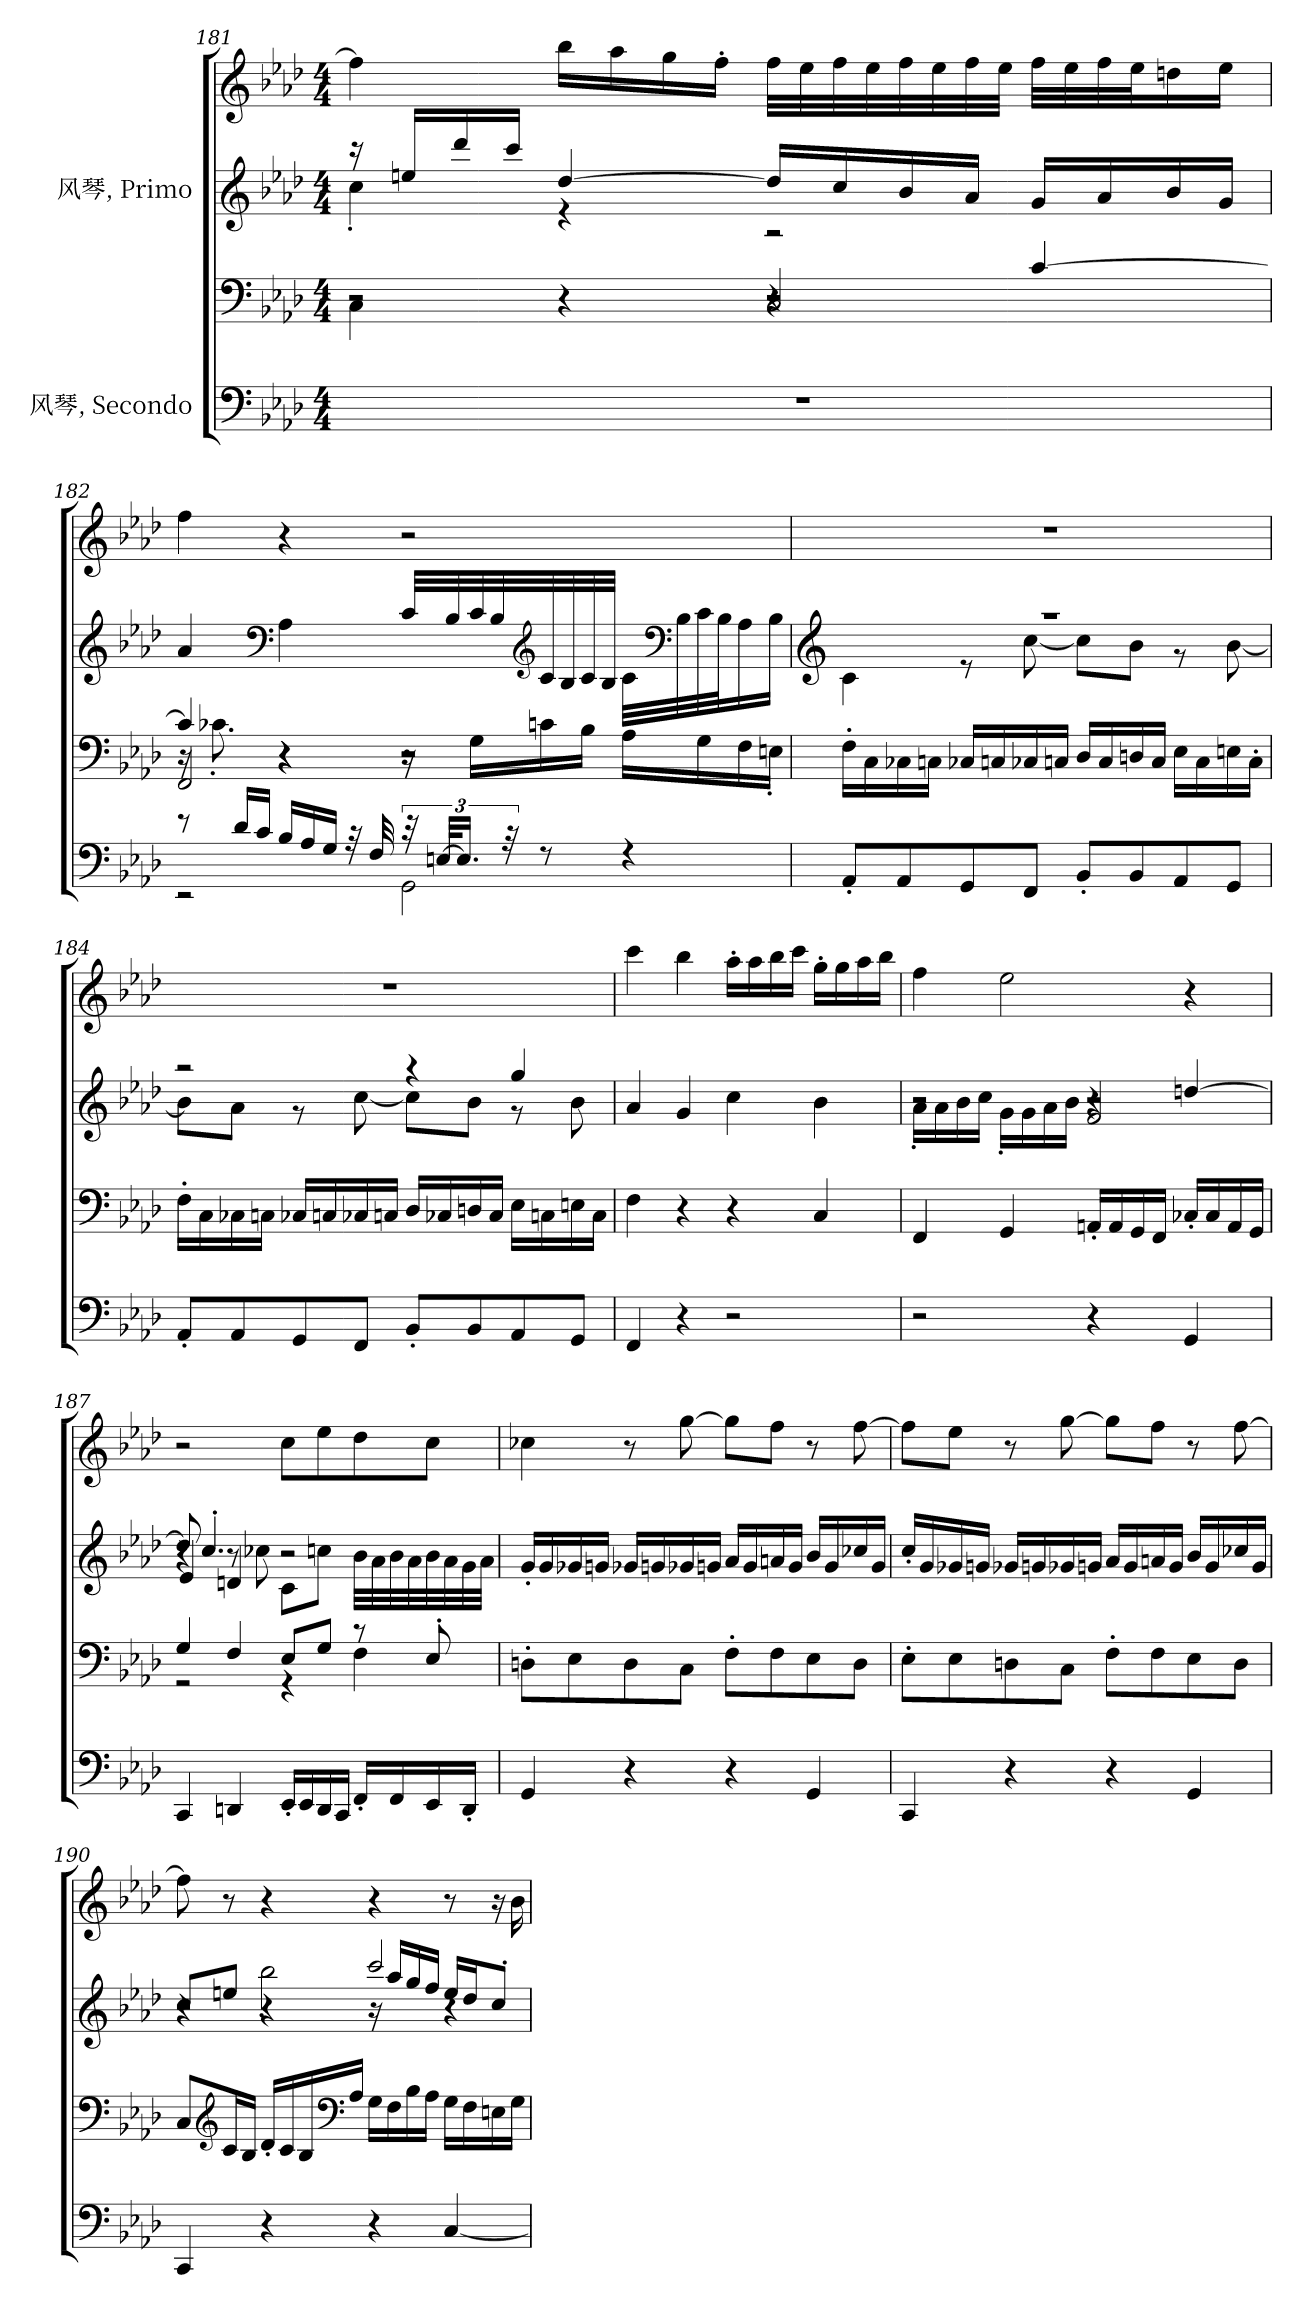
**kern	**kern	**kern	**kern
*part2	*part2	*part1	*part1
*staff4	*staff3	*staff2	*staff1
*I"风琴, Secondo	*	*I"风琴, Primo	*
!!LO:PB:g=z
*clefF4	*clefF4	*clefG2	*clefG2
*k[b-e-a-d-]	*k[b-e-a-d-]	*k[b-e-a-d-]	*k[b-e-a-d-]
*M4/4	*M4/4	*M4/4	*M4/4
=181	=181	=181	=181
*	*^	*^	*
*	*	*^	*	*	*
1r	2r	4C\	2r	16r	4cc'\	4ff\]
.	.	.	.	16een/LL	.	.
.	.	.	.	16ddd-/	.	.
.	.	.	.	16ccc/JJ	.	.
.	.	4r	.	[4dd-/	4r	16bb-\LL
.	.	.	.	.	.	16aa-\
.	.	.	.	.	.	16gg\
.	.	.	.	.	.	16ff'\JJ
.	4r	2r	2C/	16dd-/LL]	2r	32ff\LLL
.	.	.	.	.	.	32ee-\
.	.	.	.	16cc/	.	32ff\
.	.	.	.	.	.	32ee-\
.	.	.	.	16b-/	.	32ff\
.	.	.	.	.	.	32ee-\
.	.	.	.	16a-/JJ	.	32ff\
.	.	.	.	.	.	32ee-\JJJ
.	[4c/	.	.	16g/LL	.	32ff\LLL
.	.	.	.	.	.	32ee-\
.	.	.	.	16a-/	.	32ff\
.	.	.	.	.	.	32ee-\J
.	.	.	.	16b-/	.	16ddn\
.	.	.	.	16g/JJ	.	16ee-\JJ
*	*	*	*	*v	*v	*
!!LO:LB:g=z
=182	=182	=182	=182	=182	=182
*^	*	*	*	*	*
8r	2r	4c/]	16r	2FF/	4a-/	4ff\
.	.	.	8.c-X'\	.	.	.
16d-/LL	.	.	.	.	.	.
16c/JJ	.	.	.	.	.	.
*	*	*	*	*	*clefF4	*
16B-/LL	.	4r	4r	.	4A-\	4r
16A-/	.	.	.	.	.	.
16G/JJ	.	.	.	.	.	.
32r	.	.	.	.	.	.
32F/	.	.	.	.	.	.
48r	2GG\	2r	16r	2r	32c/LLL	2r
[48En/KLL	.	.	.	.	.	.
.	.	.	.	.	32B-/	.
24.E/JJ]	.	.	.	.	.	.
.	.	.	16G\LL	.	32c/	.
.	.	.	.	.	32B-/	.
48r	.	.	.	.	.	.
*	*	*	*	*	*clefG2	*
8r	.	.	16cn\	.	32c/	.
.	.	.	.	.	32B-/	.
.	.	.	16B-\JJ	.	32c/	.
.	.	.	.	.	32B-/JJJ	.
4r	.	.	16A-\LL	.	32c\LLL	.
*	*	*	*	*	*clefF4	*
.	.	.	.	.	32B-\	.
.	.	.	16G\	.	32c\	.
.	.	.	.	.	32B-\J	.
.	.	.	16F\	.	16A-\	.
.	.	.	16En'\JJ	.	16B-\JJ	.
*v	*v	*	*	*	*	*
*	*v	*v	*v	*	*
!!LO:LB:g=z
=183	=183	=183	=183
*	*	*clefG2	*
*	*	*^	*
8AA-'/L	16F'\LL	1r	4c\	1r
.	16C\	.	.	.
8AA-/	16C-X\	.	.	.
.	16Cn\JJ	.	.	.
8GG/	16C-X/LL	.	8r	.
.	16Cn/	.	.	.
8FF/J	16C-X/	.	[8cc\	.
.	16Cn/JJ	.	.	.
8BB-'/L	16D-/LL	.	8cc\L]	.
.	16C/	.	.	.
8BB-/	16Dn/	.	8b-\J	.
.	16C/JJ	.	.	.
8AA-/	16E-\LL	.	8r	.
.	16C\	.	.	.
8GG/J	16En\	.	[8b-\	.
.	16C'\JJ	.	.	.
!!LO:PB:g=z
=184	=184	=184	=184	=184
8AA-'/L	16F'\LL	2r	8b-\L]	1r
.	16C\	.	.	.
8AA-/	16C-X\	.	8a-\J	.
.	16Cn\JJ	.	.	.
8GG/	16C-X/LL	.	8r	.
.	16Cn/	.	.	.
8FF/J	16C-X/	.	[8cc\	.
.	16Cn/JJ	.	.	.
8BB-'/L	16D-/LL	4r	8cc\L]	.
.	16C-X/	.	.	.
8BB-/	16Dn/	.	8b-\J	.
.	16C-/JJ	.	.	.
8AA-/	16E-\LL	4gg/	8r	.
.	16Cn\	.	.	.
8GG/J	16En\	.	8b-\	.
.	16C\JJ	.	.	.
*	*	*v	*v	*
=185	=185	=185	=185
4FF/	4F\	4a-/	4ccc\
4r	4r	4g/	4bb-\
2r	4r	4cc\	16aa-'\LL
.	.	.	16aa-\
.	.	.	16bb-\
.	.	.	16ccc\JJ
.	4C/	4b-\	16gg'\LL
.	.	.	16gg\
.	.	.	16aa-\
.	.	.	16bb-\JJ
!!LO:LB:g=z
=186	=186	=186	=186
*	*	*^	*
*	*	*	*^	*
2r	4FF/	2r	16a-'\LL	2r	4ff\
.	.	.	16a-\	.	.
.	.	.	16b-\	.	.
.	.	.	16cc\JJ	.	.
.	4GG/	.	16g'\LL	.	2ee-\
.	.	.	16g\	.	.
.	.	.	16a-\	.	.
.	.	.	16b-\JJ	.	.
4r	16AAn'/LL	4r	2r	2f/	.
.	16AA/	.	.	.	.
.	16GG/	.	.	.	.
.	16FF/JJ	.	.	.	.
4GG/	16C-X'/LL	[4ddn/	.	.	4r
.	16C-/	.	.	.	.
.	16AA/	.	.	.	.
.	16GG/JJ	.	.	.	.
=187	=187	=187	=187	=187	=187
*	*^	*	*	*	*
4CC/	4G/	2r	8dd/]	4r	4e-/	2r
.	.	.	4.cc'/	.	.	.
4DDn/	4F/	.	.	8r	4dn/	.
.	.	.	.	8cc-X\	.	.
16EE-'/LL	8E-/L	4r	2r	8c\L	2r	8cc\L
16EE-/	.	.	.	.	.	.
16DD/	8G/J	.	.	8ccn\J	.	8ee-\
16CC/JJ	.	.	.	.	.	.
16FF'/LL	8r	4F\	.	32b-\LLL	.	8dd-\
.	.	.	.	32a-\	.	.
16FF/	.	.	.	32b-\	.	.
.	.	.	.	32a-\	.	.
16EE-/	8E-'/	.	.	32b-\	.	8cc\J
.	.	.	.	32a-\	.	.
16DD'/JJ	.	.	.	32g\	.	.
.	.	.	.	32a-\JJJ	.	.
*	*v	*v	*	*	*	*
*	*	*v	*v	*v	*
!!LO:LB:g=z
=188	=188	=188	=188
4GG/	8Dn'\L	16g'/LL	4cc-X\
.	.	16g/	.
.	8E-\	16g-X/	.
.	.	16gn/JJ	.
4r	8D\	16g-X/LL	8r
.	.	16gn/	.
.	8C\J	16g-X/	[8gg\
.	.	16gn/JJ	.
4r	8F'\L	16a-/LL	8gg\L]
.	.	16g/	.
.	8F\	16an/	8ff\J
.	.	16g/JJ	.
4GG/	8E-\	16b-/LL	8r
.	.	16g/	.
.	8D\J	16cc-X/	[8ff\
.	.	16g/JJ	.
!!LO:PB:g=z
=189	=189	=189	=189
4CC/	8E-'\L	16cc'/LL	8ff\L]
.	.	16g/	.
.	8E-\	16g-X/	8ee-\J
.	.	16gn/JJ	.
4r	8Dn\	16g-X/LL	8r
.	.	16gn/	.
.	8C\J	16g-X/	[8gg\
.	.	16gn/JJ	.
4r	8F'\L	16a-/LL	8gg\L]
.	.	16g/	.
.	8F\	16an/	8ff\J
.	.	16g/JJ	.
4GG/	8E-\	16b-/LL	8r
.	.	16g/	.
.	8D\J	16cc-X/	[8ff\
.	.	16g/JJ	.
=190	=190	=190	=190
*	*	*^	*
*	*	*	*^	*
4CC/	8C/L	2r	4r	8cc/L	8ff\]
*	*clefG2	*	*	*	*
.	16c/L	.	.	8een/J	8r
.	16B-/JJ	.	.	.	.
4r	16d-'/LL	.	2bb-'\	4r	4r
.	16c/	.	.	.	.
.	16B-/	.	.	.	.
*	*clefF4	*	*	*	*
.	16A-/JJ	.	.	.	.
4r	16G\LL	2ccc/	.	16r	4r
.	16F\	.	.	16aa-/LL	.
.	16B-\	.	.	16gg/	.
.	16A-\JJ	.	.	16ff/JJ	.
[4C/	16G\LL	.	4r	16ee/LL	8r
.	16F\	.	.	16dd-/J	.
.	16En\	.	.	8cc'/J	16r
.	16G\JJ	.	.	.	16b-\
*	*	*v	*v	*v	*
=	=	=	=
*-	*-	*-	*-
